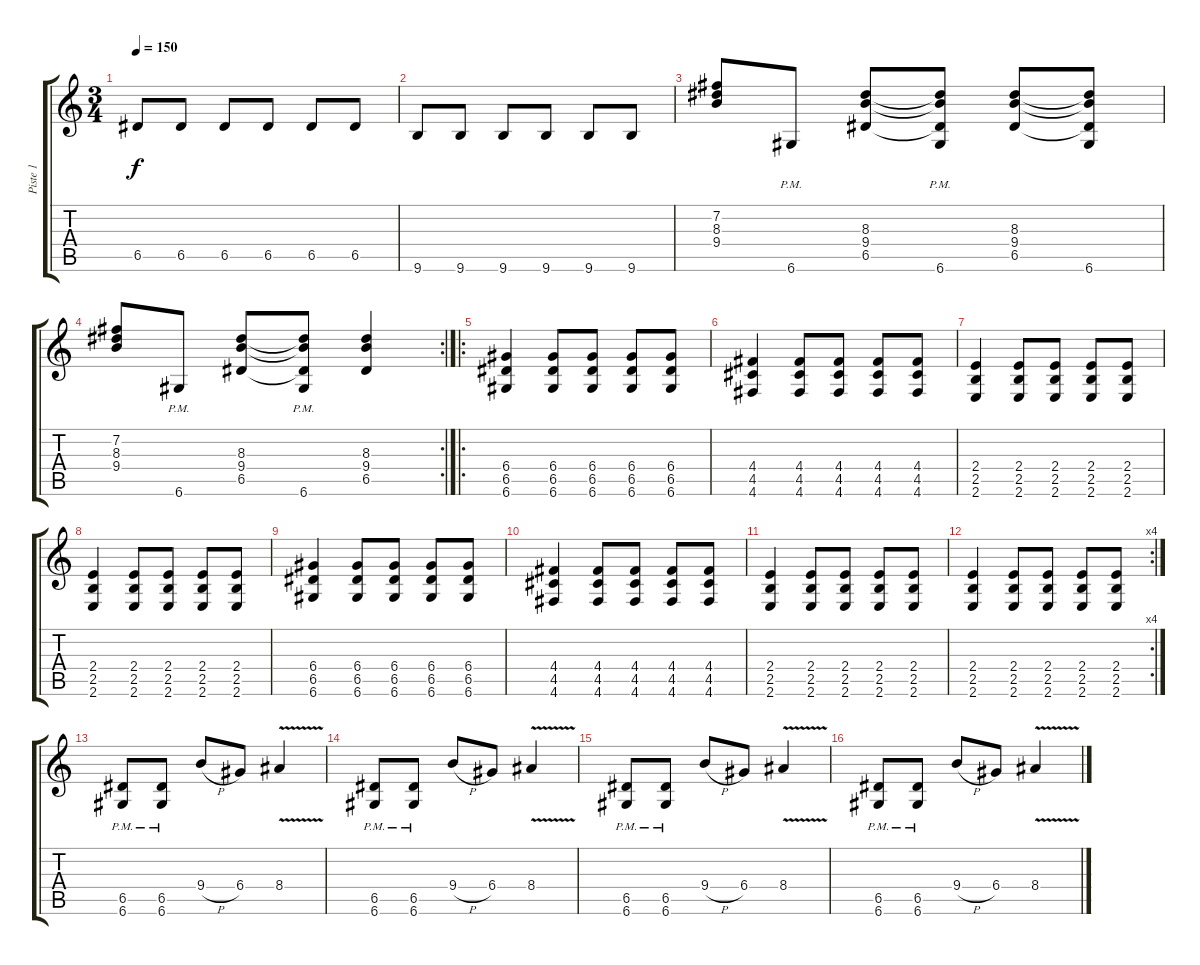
\track ("Piste 1" "Piste 1") {instrument overdrivenguitar}
\staff {score tabs}
\tuning (E4 B3 G3 D3 A2 D2) {hide}
\ts (3 4)
\tempo 150
\clef g2
\ks c
6.5.8{dy f} 6.5.8 6.5.8 6.5.8 6.5.8 6.5.8 |
9.6.8 9.6.8 9.6.8 9.6.8 9.6.8 9.6.8 |
(7.2 8.3 9.4).8 6.6{pm}.8 (8.3 9.4 6.5).8 (8.3{t} 9.4{t} 6.5{t} 6.6{pm}).8 (8.3 9.4 6.5).8 (8.3{t} 9.4{t} 6.5{t} 6.6).8 |
\rc 2
(7.2 8.3 9.4).8 6.6{pm}.8 (8.3 9.4 6.5).8 (8.3{t} 9.4{t} 6.5{t} 6.6{pm}).8 (8.3 9.4 6.5).4 |
\ro
(6.4 6.5 6.6).4 (6.4 6.5 6.6).8 (6.4 6.5 6.6).8 (6.4 6.5 6.6).8 (6.4 6.5 6.6).8 |
(4.4 4.5 4.6).4 (4.4 4.5 4.6).8 (4.4 4.5 4.6).8 (4.4 4.5 4.6).8 (4.4 4.5 4.6).8 |
(2.4 2.5 2.6).4 (2.4 2.5 2.6).8 (2.4 2.5 2.6).8 (2.4 2.5 2.6).8 (2.4 2.5 2.6).8 |
(2.4 2.5 2.6).4 (2.4 2.5 2.6).8 (2.4 2.5 2.6).8 (2.4 2.5 2.6).8 (2.4 2.5 2.6).8 |
(6.4 6.5 6.6).4 (6.4 6.5 6.6).8 (6.4 6.5 6.6).8 (6.4 6.5 6.6).8 (6.4 6.5 6.6).8 |
(4.4 4.5 4.6).4 (4.4 4.5 4.6).8 (4.4 4.5 4.6).8 (4.4 4.5 4.6).8 (4.4 4.5 4.6).8 |
(2.4 2.5 2.6).4 (2.4 2.5 2.6).8 (2.4 2.5 2.6).8 (2.4 2.5 2.6).8 (2.4 2.5 2.6).8 |
\rc 4
(2.4 2.5 2.6).4 (2.4 2.5 2.6).8 (2.4 2.5 2.6).8 (2.4 2.5 2.6).8 (2.4 2.5 2.6).8 |
(6.5{pm} 6.6{pm}).8 (6.5{pm} 6.6{pm}).8 9.4{h}.8 6.4.8 8.4{v}.4 |
(6.5{pm} 6.6{pm}).8 (6.5{pm} 6.6{pm}).8 9.4{h}.8 6.4.8 8.4{v}.4 |
(6.5{pm} 6.6{pm}).8 (6.5{pm} 6.6{pm}).8 9.4{h}.8 6.4.8 8.4{v}.4 |
(6.5{pm} 6.6{pm}).8 (6.5{pm} 6.6{pm}).8 9.4{h}.8 6.4.8 8.4{v}.4
